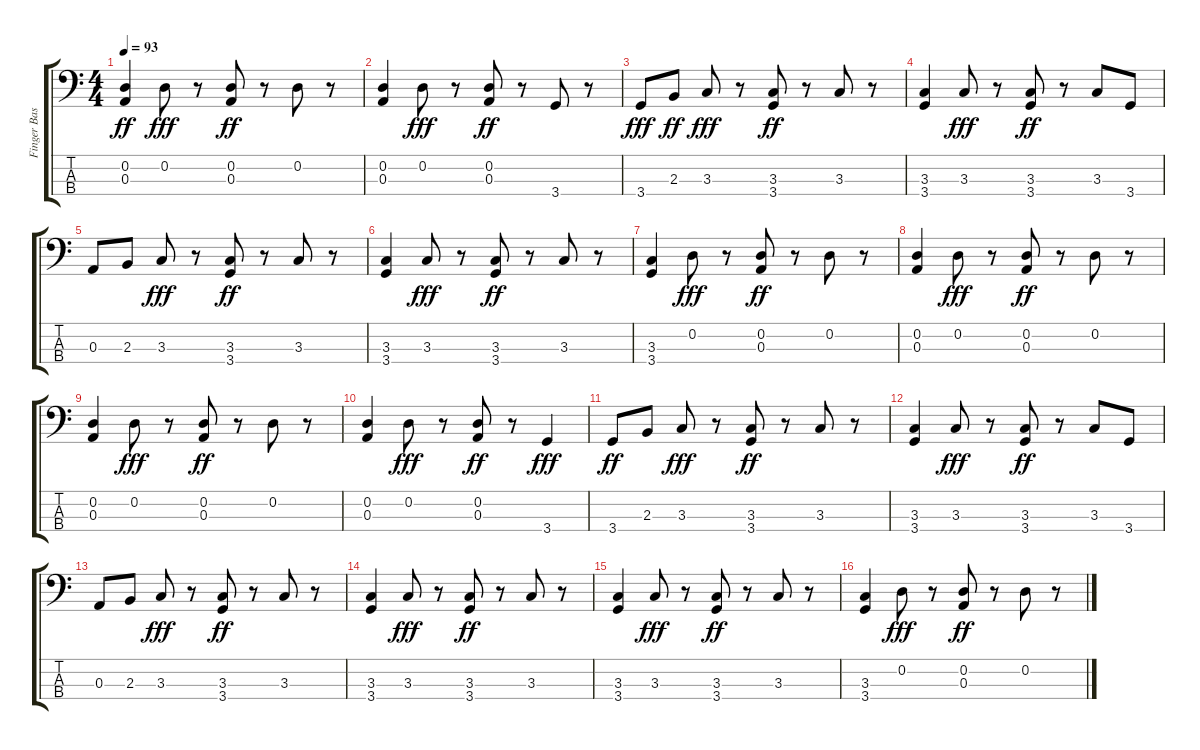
\track ("Finger Bass" "Finger Bas") {instrument electricbassfinger}
\staff {score tabs}
\tuning (G2 D2 A1 E1) {hide}
\ts (4 4)
\tempo 93
\clef f4
\ks c
(0.2 0.3).4{dy ff} 0.2.8{dy fff} r.8 (0.2 0.3).8{dy ff} r.8 0.2.8 r.8 |
(0.2 0.3).4 0.2.8{dy fff} r.8 (0.2 0.3).8{dy ff} r.8 3.4.8 r.8 |
3.4.8{dy fff} 2.3.8{dy ff} 3.3.8{dy fff} r.8 (3.3 3.4).8{dy ff} r.8 3.3.8 r.8 |
(3.3 3.4).4 3.3.8{dy fff} r.8 (3.3 3.4).8{dy ff} r.8 3.3.8 3.4.8 |
0.3.8 2.3.8 3.3.8{dy fff} r.8 (3.3 3.4).8{dy ff} r.8 3.3.8 r.8 |
(3.3 3.4).4 3.3.8{dy fff} r.8 (3.3 3.4).8{dy ff} r.8 3.3.8 r.8 |
(3.3 3.4).4 0.2.8{dy fff} r.8 (0.2 0.3).8{dy ff} r.8 0.2.8 r.8 |
(0.2 0.3).4 0.2.8{dy fff} r.8 (0.2 0.3).8{dy ff} r.8 0.2.8 r.8 |
(0.2 0.3).4 0.2.8{dy fff} r.8 (0.2 0.3).8{dy ff} r.8 0.2.8 r.8 |
(0.2 0.3).4 0.2.8{dy fff} r.8 (0.2 0.3).8{dy ff} r.8 3.4.4{dy fff} |
3.4.8{dy ff} 2.3.8 3.3.8{dy fff} r.8 (3.3 3.4).8{dy ff} r.8 3.3.8 r.8 |
(3.3 3.4).4 3.3.8{dy fff} r.8 (3.3 3.4).8{dy ff} r.8 3.3.8 3.4.8 |
0.3.8 2.3.8 3.3.8{dy fff} r.8 (3.3 3.4).8{dy ff} r.8 3.3.8 r.8 |
(3.3 3.4).4 3.3.8{dy fff} r.8 (3.3 3.4).8{dy ff} r.8 3.3.8 r.8 |
(3.3 3.4).4 3.3.8{dy fff} r.8 (3.3 3.4).8{dy ff} r.8 3.3.8 r.8 |
(3.3 3.4).4 0.2.8{dy fff} r.8 (0.2 0.3).8{dy ff} r.8 0.2.8 r.8
